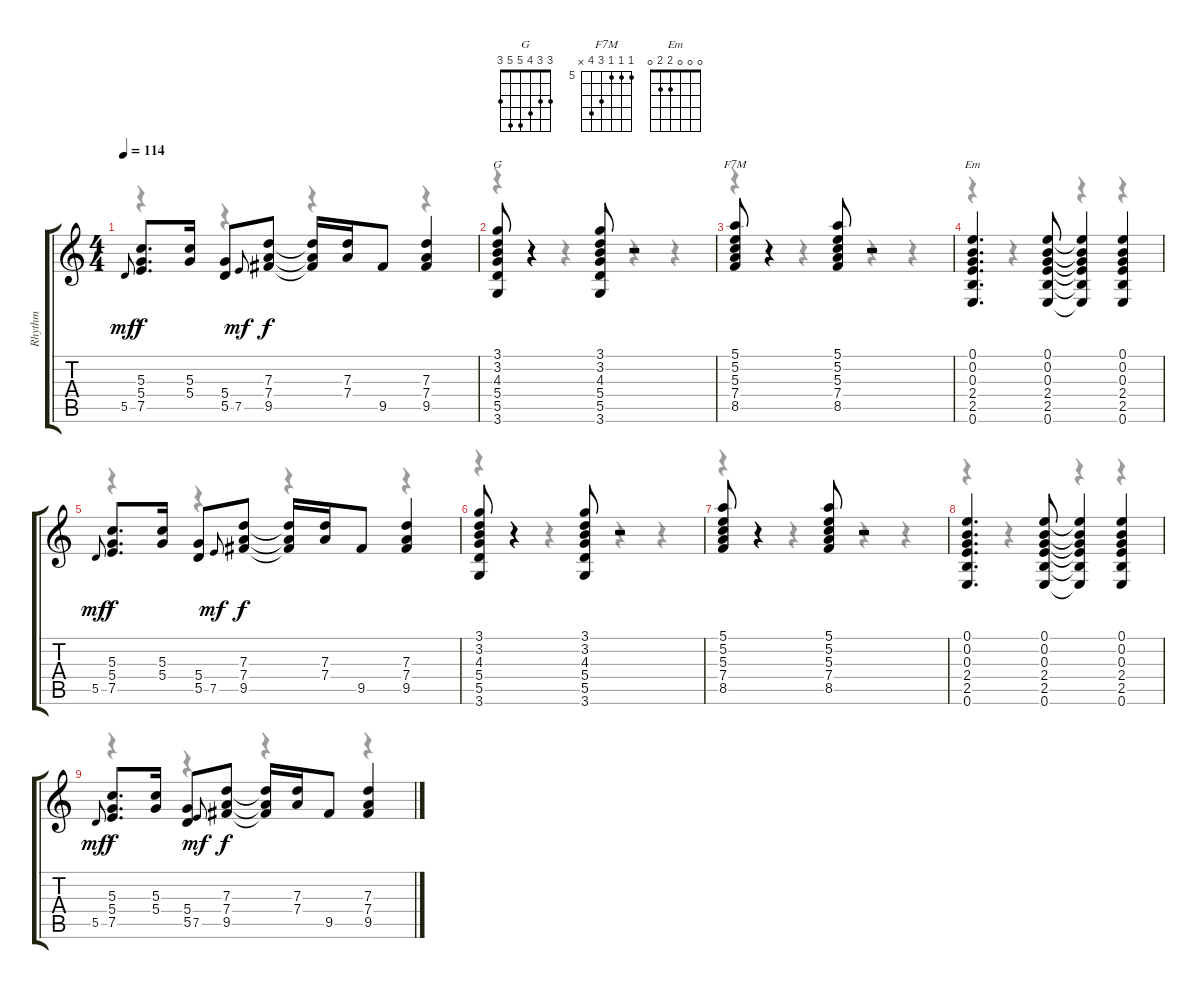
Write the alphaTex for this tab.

\track ("Rhythm" "Rhythm") {instrument electricguitarjazz}
\staff {score tabs}
\tuning (E4 B3 G3 D3 A2 E2) {hide}
\chord ("G" 3 3 4 5 5 3)
\chord ("F7M" 5 5 5 7 8 x) {firstfret 5}
\chord ("Em" 0 0 0 2 2 0)
\voice
\ts (4 4)
\tempo 114
\clef g2
\ks c
5.5.8{gr onbeat dy mf} (5.3 5.4 7.5).8{d dy f} (5.3 5.4).16 (5.4 5.5).8 7.5.8{gr onbeat dy mf} (7.3 7.4 9.5).8{dy f} (7.3{t} 7.4{t} 9.5{t}).16 (7.3 7.4).16 9.5.8 (7.3 7.4 9.5).4 |
(3.1 3.2 4.3 5.4 5.5 3.6).8{ch "G"} r.4 (3.1 3.2 4.3 5.4 5.5 3.6).8 r.2 |
(5.1 5.2 5.3 7.4 8.5).8{ch "F7M"} r.4 (5.1 5.2 5.3 7.4 8.5).8 r.2 |
(0.1 0.2 0.3 2.4 2.5 0.6).4{d ch "Em"} (0.1 0.2 0.3 2.4 2.5 0.6).8 (0.1{t} 0.2{t} 0.3{t} 2.4{t} 2.5{t} 0.6{t}).4 (0.1 0.2 0.3 2.4 2.5 0.6).4 |
5.5.8{gr onbeat dy mf} (5.3 5.4 7.5).8{d dy f} (5.3 5.4).16 (5.4 5.5).8 7.5.8{gr onbeat dy mf} (7.3 7.4 9.5).8{dy f} (7.3{t} 7.4{t} 9.5{t}).16 (7.3 7.4).16 9.5.8 (7.3 7.4 9.5).4 |
(3.1 3.2 4.3 5.4 5.5 3.6).8 r.4 (3.1 3.2 4.3 5.4 5.5 3.6).8 r.2 |
(5.1 5.2 5.3 7.4 8.5).8 r.4 (5.1 5.2 5.3 7.4 8.5).8 r.2 |
(0.1 0.2 0.3 2.4 2.5 0.6).4{d} (0.1 0.2 0.3 2.4 2.5 0.6).8 (0.1{t} 0.2{t} 0.3{t} 2.4{t} 2.5{t} 0.6{t}).4 (0.1 0.2 0.3 2.4 2.5 0.6).4 |
5.5.8{gr onbeat dy mf} (5.3 5.4 7.5).8{d dy f} (5.3 5.4).16 (5.4 5.5).8 7.5.8{gr onbeat dy mf} (7.3 7.4 9.5).8{dy f} (7.3{t} 7.4{t} 9.5{t}).16 (7.3 7.4).16 9.5.8 (7.3 7.4 9.5).4
\voice
\clef g2
\ottava regular
\simile none
\ks c
r.4{dy f} r.4 r.4 r.4 |
r.4 r.4 r.4 r.4 |
r.4 r.4 r.4 r.4 |
r.4 r.4 r.4 r.4 |
r.4 r.4 r.4 r.4 |
r.4 r.4 r.4 r.4 |
r.4 r.4 r.4 r.4 |
r.4 r.4 r.4 r.4 |
r.4 r.4 r.4 r.4
